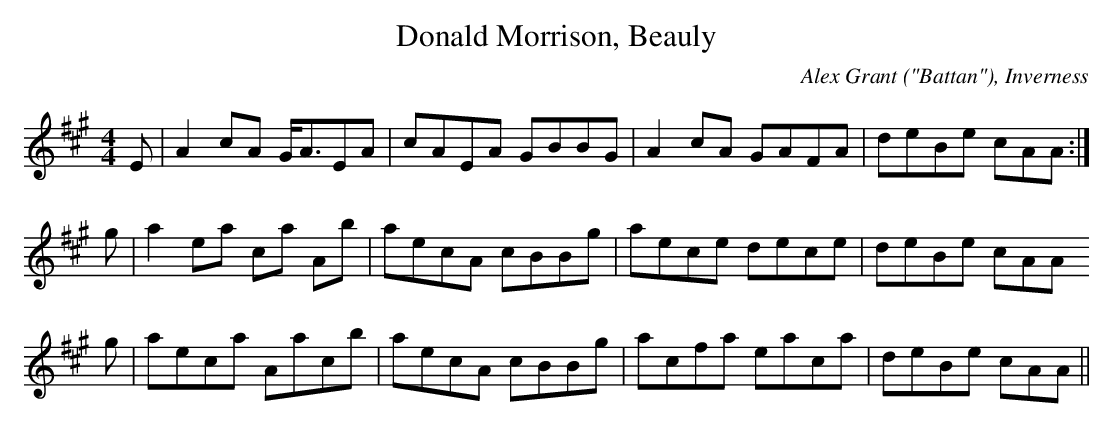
X:1
T:Donald Morrison, Beauly
C:Alex Grant ("Battan"), Inverness
M:4/4
L:1/8
K:A
E | A2 cA G<AEA | cAEA GBBG | A2 cA GAFA | deBe cAA :|
g | a2 ea ca Ab | aecA cBBg | aece  dece | deBe cAA
g | aeca  Aacb  | aecA cBBg | acfa  eaca | deBe cAA ||
